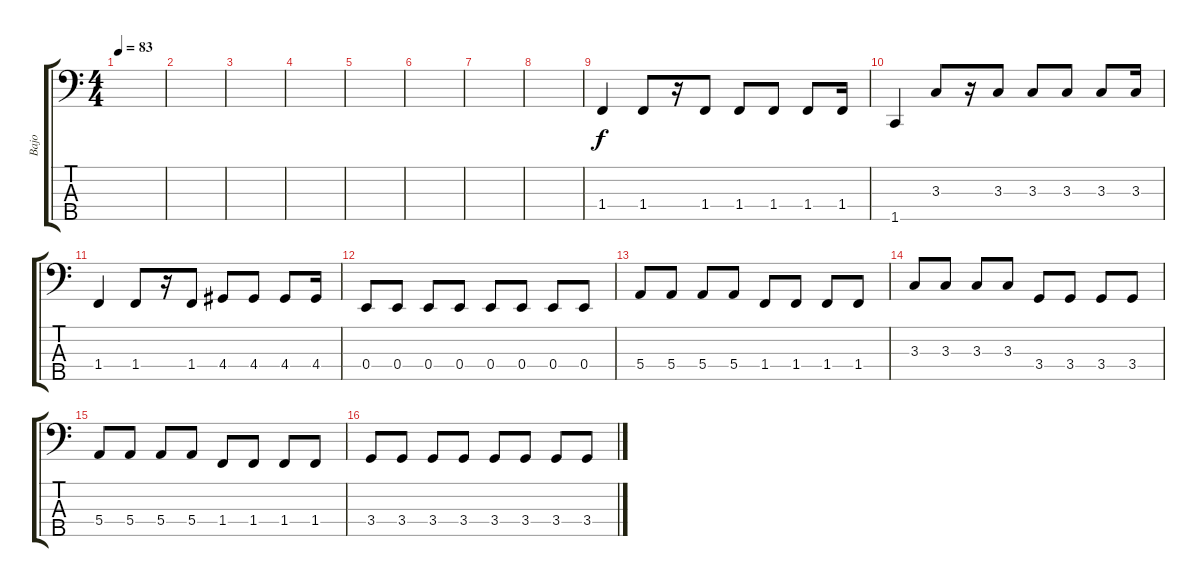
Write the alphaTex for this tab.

\track ("Bajo" "Bajo") {instrument electricbassfinger}
\staff {score tabs}
\tuning (G2 D2 A1 E1 B0) {hide}
\ts (4 4)
\tempo 83
\clef f4
\ks c
|
|
|
|
|
|
|
|
1.4.4 1.4.8 r.16 1.4.8 1.4.8 1.4.8 1.4.8 1.4.16 |
1.5.4 3.3.8 r.16 3.3.8 3.3.8 3.3.8 3.3.8 3.3.16 |
1.4.4 1.4.8 r.16 1.4.8 4.4.8 4.4.8 4.4.8 4.4.16 |
0.4.8 0.4.8 0.4.8 0.4.8 0.4.8 0.4.8 0.4.8 0.4.8 |
5.4.8 5.4.8 5.4.8 5.4.8 1.4.8 1.4.8 1.4.8 1.4.8 |
3.3.8 3.3.8 3.3.8 3.3.8 3.4.8 3.4.8 3.4.8 3.4.8 |
5.4.8 5.4.8 5.4.8 5.4.8 1.4.8 1.4.8 1.4.8 1.4.8 |
3.4.8 3.4.8 3.4.8 3.4.8 3.4.8 3.4.8 3.4.8 3.4.8
